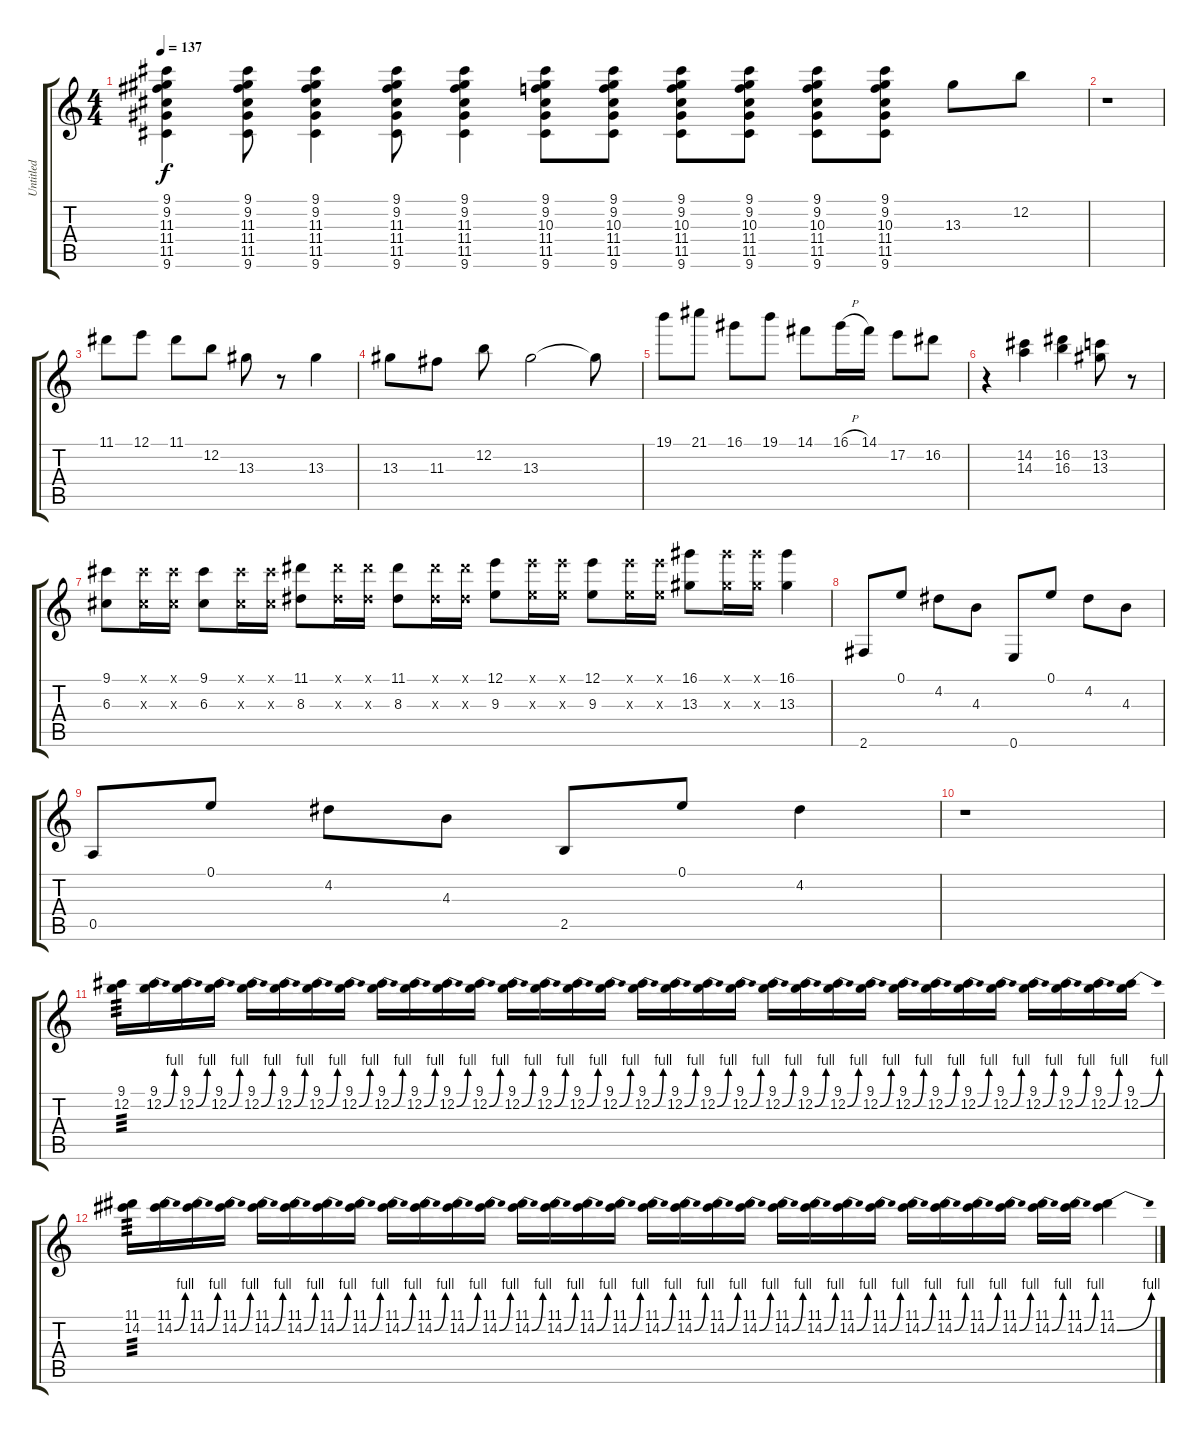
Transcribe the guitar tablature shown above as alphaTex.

\track ("Untitled" "Untitled") {instrument acousticguitarnylon}
\staff {score tabs}
\tuning (E4 B3 G3 D3 A2 E2) {hide}
\ts (4 4)
\tempo 137
\clef g2
\ks c
(9.1 9.2 11.3 11.4 11.5 9.6).4{dy f} (9.1 9.2 11.3 11.4 11.5 9.6).8 (9.1 9.2 11.3 11.4 11.5 9.6).4 (9.1 9.2 11.3 11.4 11.5 9.6).8 (9.1 9.2 11.3 11.4 11.5 9.6).4 (9.1 9.2 10.3 11.4 11.5 9.6).8 (9.1 9.2 10.3 11.4 11.5 9.6).8 (9.1 9.2 10.3 11.4 11.5 9.6).8 (9.1 9.2 10.3 11.4 11.5 9.6).8 (9.1 9.2 10.3 11.4 11.5 9.6).8 (9.1 9.2 10.3 11.4 11.5 9.6).8 13.3.8 12.2.8 |
r.1 |
11.1.8 12.1.8 11.1.8 12.2.8 13.3.8 r.8 13.3.4 |
13.3.8 11.3.8 12.2.8 13.3.2 13.3{t}.8 |
19.1.8 21.1.8 16.1.8 19.1.8 14.1.8 16.1{h}.16 14.1.16 17.2.8 16.2.8 |
r.4 (14.2 14.3).4 (16.2 16.3).4 (13.2 13.3).8 r.8 |
(9.1 6.3).8 (9.1{x} 6.3{x}).16 (9.1{x} 6.3{x}).16 (9.1 6.3).8 (9.1{x} 6.3{x}).16 (9.1{x} 6.3{x}).16 (11.1 8.3).8 (11.1{x} 8.3{x}).16 (11.1{x} 8.3{x}).16 (11.1 8.3).8 (11.1{x} 8.3{x}).16 (11.1{x} 8.3{x}).16 (12.1 9.3).8 (12.1{x} 9.3{x}).16 (12.1{x} 9.3{x}).16 (12.1 9.3).8 (12.1{x} 9.3{x}).16 (12.1{x} 9.3{x}).16 (16.1 13.3).8 (16.1{x} 13.3{x}).16 (16.1{x} 13.3{x}).16 (16.1 13.3).4 |
2.6.8 0.1.8 4.2.8 4.3.8 0.6.8 0.1.8 4.2.8 4.3.8 |
0.5.8 0.1.8 4.2.8 4.3.8 2.5.8 0.1.8 4.2.4 |
r.1 |
(9.1 12.2).16{tp 3} (9.1 12.2{be (bend 0 0 60 4)}).16 (9.1 12.2{be (bend 0 0 60 4)}).16 (9.1 12.2{be (bend 0 0 60 4)}).16 (9.1 12.2{be (bend 0 0 60 4)}).16 (9.1 12.2{be (bend 0 0 60 4)}).16 (9.1 12.2{be (bend 0 0 60 4)}).16 (9.1 12.2{be (bend 0 0 60 4)}).16 (9.1 12.2{be (bend 0 0 60 4)}).16 (9.1 12.2{be (bend 0 0 60 4)}).16 (9.1 12.2{be (bend 0 0 60 4)}).16 (9.1 12.2{be (bend 0 0 60 4)}).16 (9.1 12.2{be (bend 0 0 60 4)}).16 (9.1 12.2{be (bend 0 0 60 4)}).16 (9.1 12.2{be (bend 0 0 60 4)}).16 (9.1 12.2{be (bend 0 0 60 4)}).16 (9.1 12.2{be (bend 0 0 60 4)}).16 (9.1 12.2{be (bend 0 0 60 4)}).16 (9.1 12.2{be (bend 0 0 60 4)}).16 (9.1 12.2{be (bend 0 0 60 4)}).16 (9.1 12.2{be (bend 0 0 60 4)}).16 (9.1 12.2{be (bend 0 0 60 4)}).16 (9.1 12.2{be (bend 0 0 60 4)}).16 (9.1 12.2{be (bend 0 0 60 4)}).16 (9.1 12.2{be (bend 0 0 60 4)}).16 (9.1 12.2{be (bend 0 0 60 4)}).16 (9.1 12.2{be (bend 0 0 60 4)}).16 (9.1 12.2{be (bend 0 0 60 4)}).16 (9.1 12.2{be (bend 0 0 60 4)}).16 (9.1 12.2{be (bend 0 0 60 4)}).16 (9.1 12.2{be (bend 0 0 60 4)}).16 (9.1 12.2{be (bend 0 0 60 4)}).16 |
(11.1 14.2).16{tp 3} (11.1 14.2{be (bend 0 0 60 4)}).16 (11.1 14.2{be (bend 0 0 60 4)}).16 (11.1 14.2{be (bend 0 0 60 4)}).16 (11.1 14.2{be (bend 0 0 60 4)}).16 (11.1 14.2{be (bend 0 0 60 4)}).16 (11.1 14.2{be (bend 0 0 60 4)}).16 (11.1 14.2{be (bend 0 0 60 4)}).16 (11.1 14.2{be (bend 0 0 60 4)}).16 (11.1 14.2{be (bend 0 0 60 4)}).16 (11.1 14.2{be (bend 0 0 60 4)}).16 (11.1 14.2{be (bend 0 0 60 4)}).16 (11.1 14.2{be (bend 0 0 60 4)}).16 (11.1 14.2{be (bend 0 0 60 4)}).16 (11.1 14.2{be (bend 0 0 60 4)}).16 (11.1 14.2{be (bend 0 0 60 4)}).16 (11.1 14.2{be (bend 0 0 60 4)}).16 (11.1 14.2{be (bend 0 0 60 4)}).16 (11.1 14.2{be (bend 0 0 60 4)}).16 (11.1 14.2{be (bend 0 0 60 4)}).16 (11.1 14.2{be (bend 0 0 60 4)}).16 (11.1 14.2{be (bend 0 0 60 4)}).16 (11.1 14.2{be (bend 0 0 60 4)}).16 (11.1 14.2{be (bend 0 0 60 4)}).16 (11.1 14.2{be (bend 0 0 60 4)}).16 (11.1 14.2{be (bend 0 0 60 4)}).16 (11.1 14.2{be (bend 0 0 60 4)}).16 (11.1 14.2{be (bend 0 0 60 4)}).16 (11.1 14.2{be (bend 0 0 60 4)}).16 (11.1 14.2{be (bend 0 0 60 4)}).16 (11.1 14.2{be (bend 0 0 60 4)}).4
